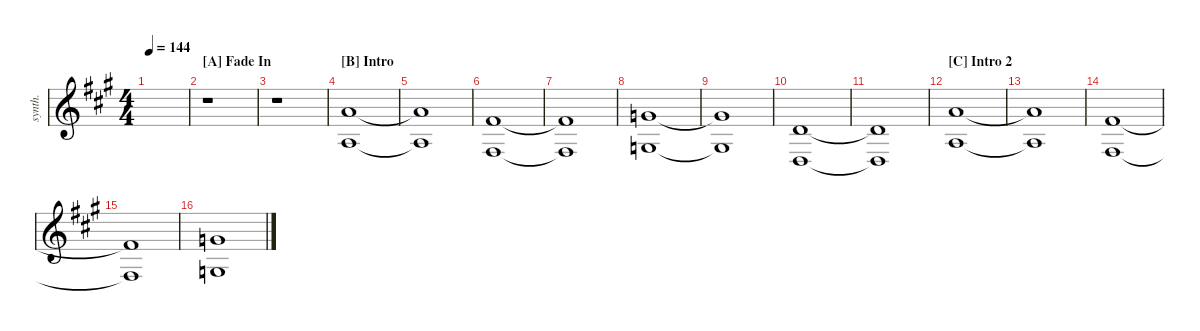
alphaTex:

\defaultSystemsLayout 4
\hideDynamics
\bracketExtendMode nobrackets
\track ("Moog" "synth.") {instrument pad3polysynth}
\staff {score}
\tuning (E4 B3 G3 D3 A2 E2)
\ts (4 4)
\ac
\tempo 144
\clef g2
\ks a
|
\section ("A" "Fade In")
r.1 |
r.1 |
\section ("B" "Intro")
(5.1{acc forcenatural} 7.4{acc forcenatural}).1 |
(5.1{t acc forcenatural} 7.4{t acc forcenatural}).1 |
(2.1{acc #} 4.4{acc #}).1 |
(2.1{t acc #} 4.4{t acc #}).1 |
(3.1{acc forcenatural} 5.4{acc forcenatural}).1 |
(3.1{t acc forcenatural} 5.4{t acc forcenatural}).1 |
(3.2{acc forcenatural} 5.5{acc forcenatural}).1 |
(3.2{t acc forcenatural} 5.5{t acc forcenatural}).1 |
\section ("C" "Intro 2")
(5.1{acc forcenatural} 7.4{acc forcenatural}).1 |
(5.1{t acc forcenatural} 7.4{t acc forcenatural}).1 |
(2.1{acc #} 4.4{acc #}).1 |
(2.1{t acc #} 4.4{t acc #}).1 |
(3.1{acc forcenatural} 5.4{acc forcenatural}).1
